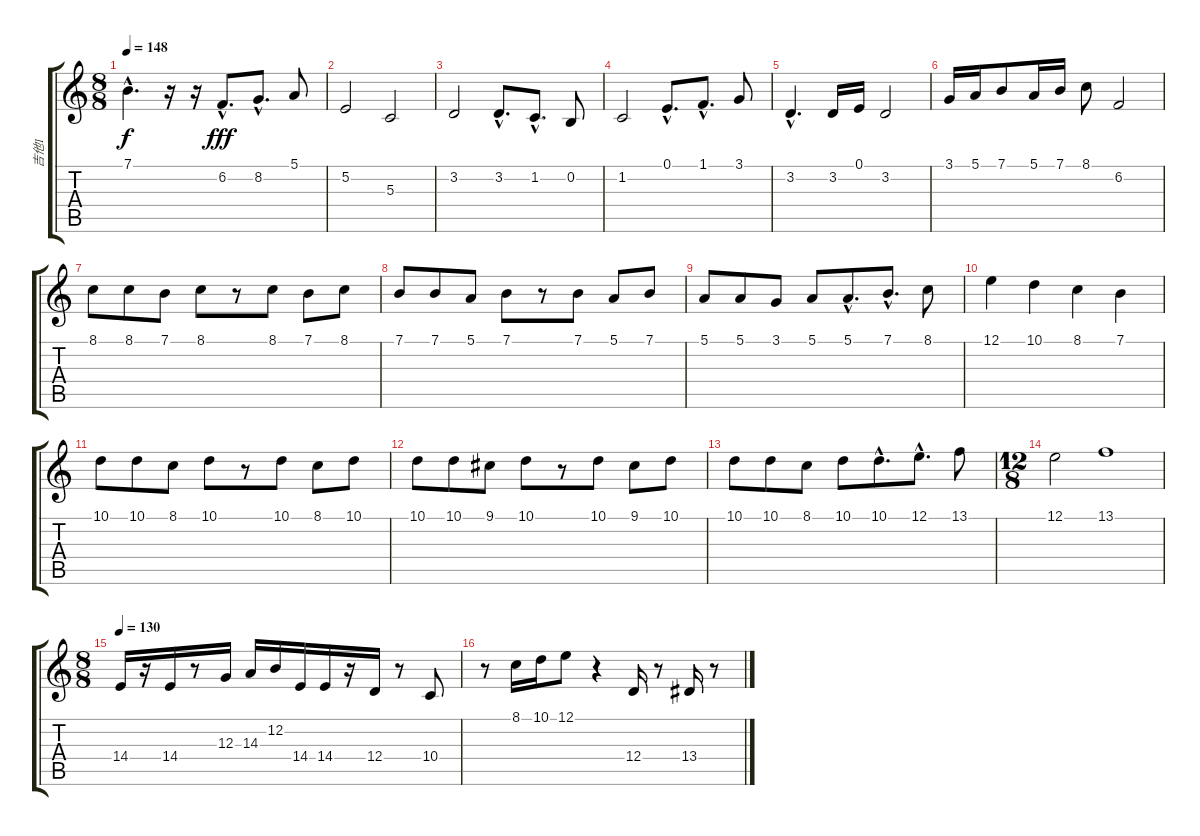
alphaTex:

\track ("吉他1" "吉他1") {instrument lead2sawtooth}
\staff {score tabs}
\tuning (E4 B3 G3 D3 A2 E2) {hide}
\ts (8 8)
\tempo 148
\clef g2
\ks c
7.1{hac t}.4{d dy f} r.16 r.16 6.2{hac}.8{d dy fff} 8.2{hac}.8{d} 5.1.8 |
5.2.2 5.3.2 |
3.2.2 3.2{hac}.8{d} 1.2{hac}.8{d} 0.2.8 |
1.2.2 0.1{hac}.8{d} 1.1{hac}.8{d} 3.1.8 |
3.2{hac}.4{d} 3.2.16 0.1.16 3.2.2 |
3.1.16 5.1.16 7.1.8 5.1.16 7.1.16 8.1.8 6.2.2 |
8.1.8 8.1.8 7.1.8 8.1.8 r.8 8.1.8 7.1.8 8.1.8 |
7.1.8 7.1.8 5.1.8 7.1.8 r.8 7.1.8 5.1.8 7.1.8 |
5.1.8 5.1.8 3.1.8 5.1.8 5.1{hac}.8{d} 7.1{hac}.8{d} 8.1.8 |
12.1.4 10.1.4 8.1.4 7.1.4 |
10.1.8 10.1.8 8.1.8 10.1.8 r.8 10.1.8 8.1.8 10.1.8 |
10.1.8 10.1.8 9.1.8 10.1.8 r.8 10.1.8 9.1.8 10.1.8 |
10.1.8 10.1.8 8.1.8 10.1.8 10.1{hac}.8{d} 12.1{hac}.8{d} 13.1.8 |
\ts (12 8)
12.1.2 13.1.1 |
\ts (8 8)
\tempo 130
14.4.16 r.16 14.4.16 r.8 12.3.16 14.3.16 12.2.16 14.4.16 14.4.16 r.16 12.4.16 r.8 10.4.8 |
r.8 8.1.16 10.1.16 12.1.8 r.4 12.4.16 r.8 13.4.16 r.8
